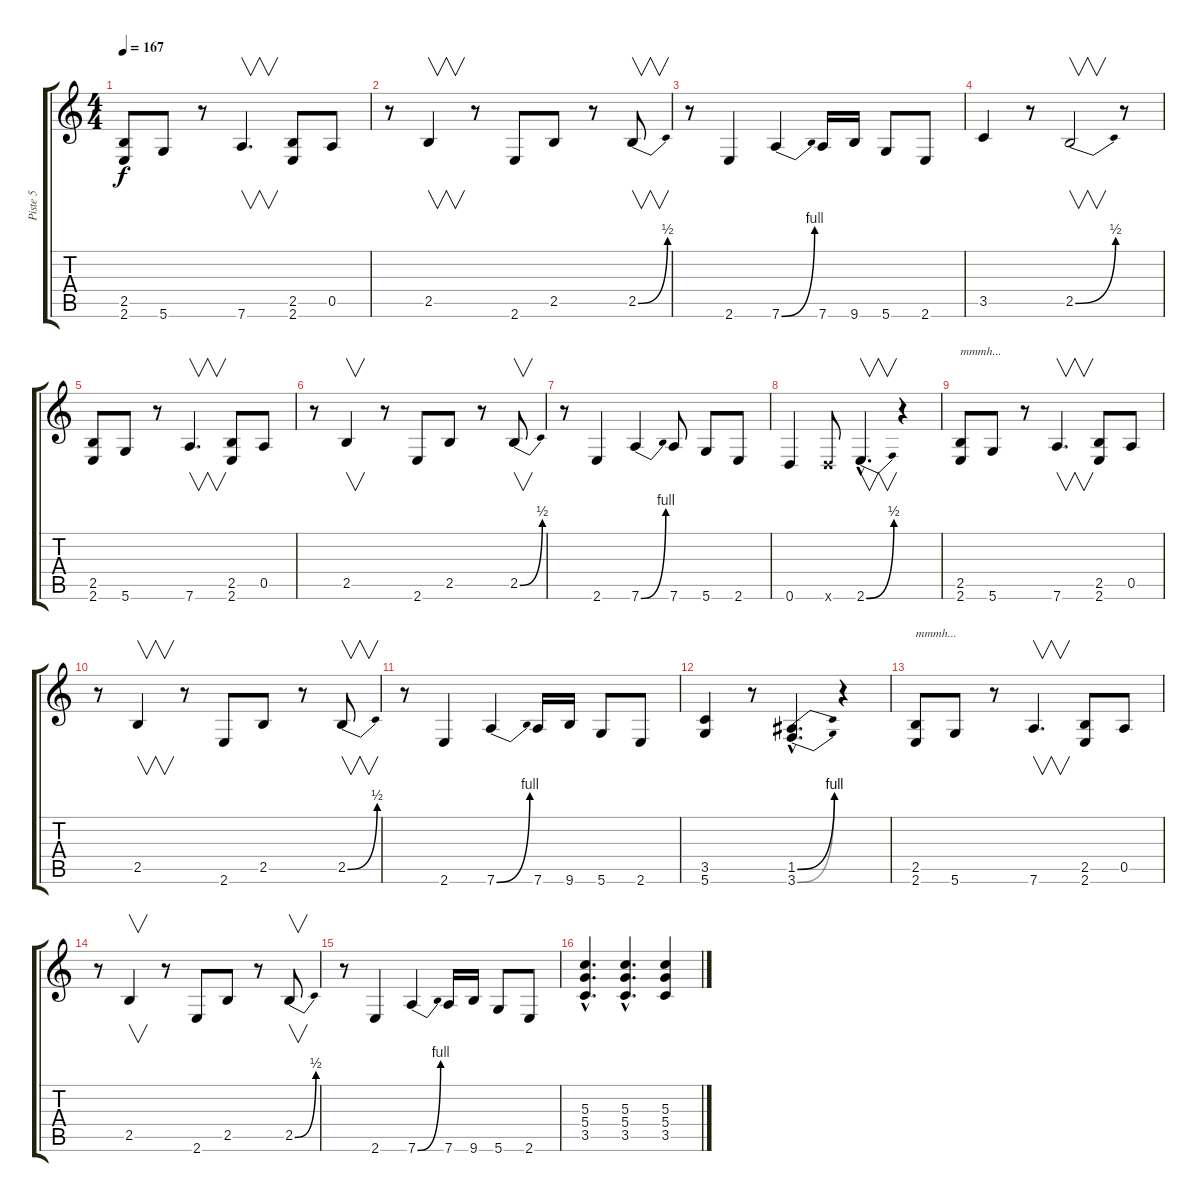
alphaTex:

\track ("Piste 5" "Piste 5") {instrument distortionguitar}
\staff {score tabs}
\tuning (E4 B3 G3 D3 A2 D2) {hide}
\ts (4 4)
\tempo 167
\clef g2
\ks c
(2.5 2.6).8{dy f volume 13} 5.6.8 r.8 7.6.4{v d} (2.5 2.6).8 0.5.8 |
r.8 2.5.4{v} r.8 2.6.8 2.5.8 r.8 2.5{be (bend 0 0 60 2)}.8{v} |
r.8 2.6.4 7.6{be (bend 0 0 60 4)}.4 7.6.16 9.6.16 5.6.8 2.6.8 |
3.5.4 r.8 2.5{be (bend 0 0 60 2)}.2{v} r.8 |
(2.5 2.6).8 5.6.8 r.8 7.6.4{v d} (2.5 2.6).8 0.5.8 |
r.8 2.5.4{v} r.8 2.6.8 2.5.8 r.8 2.5{be (bend 0 0 60 2)}.8{v} |
r.8 2.6.4 7.6{be (bend 0 0 60 4)}.4 7.6.8 5.6.8 2.6.8 |
0.6.4 0.6{x}.8 2.6{be (bend 0 0 60 2) hac}.4{v d} r.4 |
(2.5 2.6).8{txt "mmmh..."} 5.6.8 r.8 7.6.4{v d} (2.5 2.6).8 0.5.8 |
r.8 2.5.4{v} r.8 2.6.8 2.5.8 r.8 2.5{be (bend 0 0 60 2)}.8{v} |
r.8 2.6.4 7.6{be (bend 0 0 60 4)}.4 7.6.16 9.6.16 5.6.8 2.6.8 |
(3.5 5.6).4 r.8 (1.5{be (bend 0 0 60 4) hac} 3.6{be (bend 0 0 60 4) hac}).4{d} r.4 |
(2.5 2.6).8{txt "mmmh..." volume 13} 5.6.8 r.8 7.6.4{v d} (2.5 2.6).8 0.5.8 |
r.8 2.5.4{v} r.8 2.6.8 2.5.8 r.8 2.5{be (bend 0 0 60 2)}.8{v} |
r.8 2.6.4 7.6{be (bend 0 0 60 4)}.4 7.6.16 9.6.16 5.6.8 2.6.8 |
(5.3{hac} 5.4{hac} 3.5{hac}).4{d} (5.3{hac} 5.4{hac} 3.5{hac}).4{d} (5.3 5.4 3.5).4
